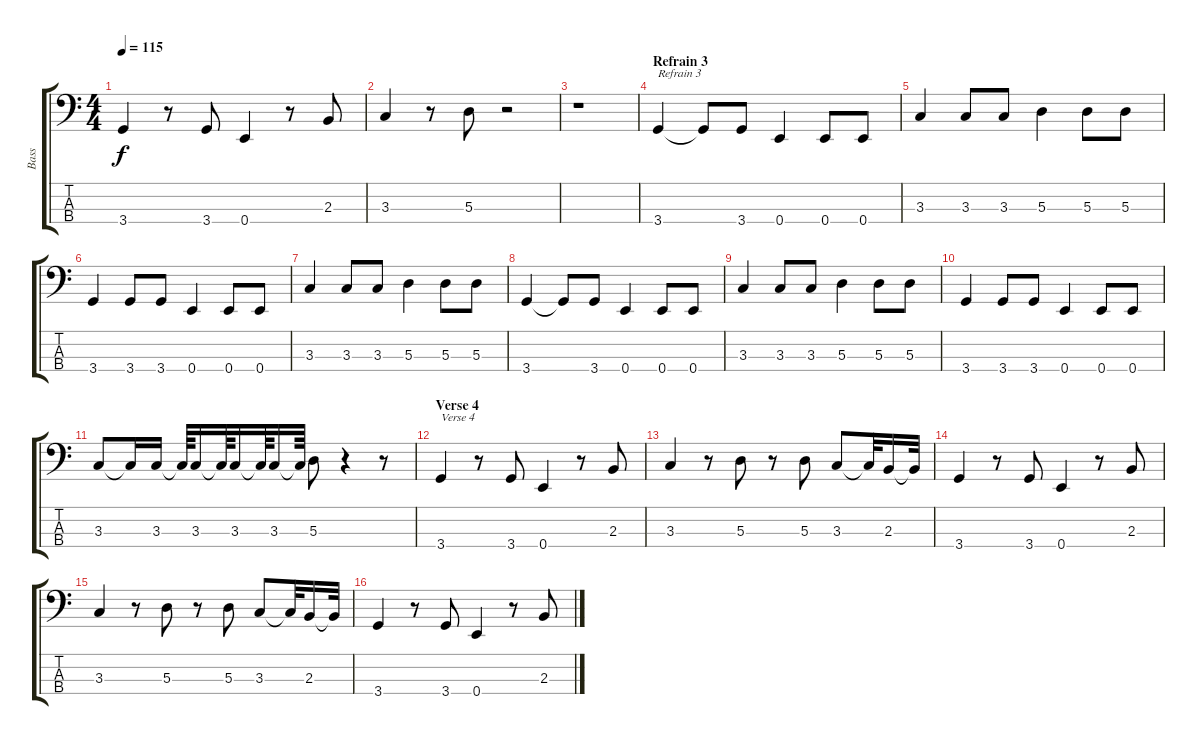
\track ("Bass" "Bass") {instrument electricbassfinger}
\staff {score tabs}
\tuning (G2 D2 A1 E1) {hide}
\ts (4 4)
\tempo 115
\clef f4
\ks c
3.4.4{dy f} r.8 3.4.8 0.4.4 r.8 2.3.8 |
3.3.4 r.8 5.3.8 r.2 |
r.1 |
\section ("" "Refrain 3")
3.4.4{txt "Refrain 3"} 3.4{t}.8 3.4.8 0.4.4 0.4.8 0.4.8 |
3.3.4 3.3.8 3.3.8 5.3.4 5.3.8 5.3.8 |
3.4.4 3.4.8 3.4.8 0.4.4 0.4.8 0.4.8 |
3.3.4 3.3.8 3.3.8 5.3.4 5.3.8 5.3.8 |
3.4.4 3.4{t}.8 3.4.8 0.4.4 0.4.8 0.4.8 |
3.3.4 3.3.8 3.3.8 5.3.4 5.3.8 5.3.8 |
3.4.4 3.4.8 3.4.8 0.4.4 0.4.8 0.4.8 |
3.3.8 3.3{t}.16 3.3.16 3.3{t}.64 3.3.16 3.3{t}.64 3.3.16 3.3{t}.64 3.3.16 3.3{t}.64 5.3.8 r.4 r.8 |
\section ("" "Verse 4")
3.4.4{txt "Verse 4"} r.8 3.4.8 0.4.4 r.8 2.3.8 |
3.3.4 r.8 5.3.8 r.8 5.3.8 3.3.8 3.3{t}.32 2.3.16 2.3{t}.32 |
3.4.4 r.8 3.4.8 0.4.4 r.8 2.3.8 |
3.3.4 r.8 5.3.8 r.8 5.3.8 3.3.8 3.3{t}.32 2.3.16 2.3{t}.32 |
3.4.4 r.8 3.4.8 0.4.4 r.8 2.3.8
